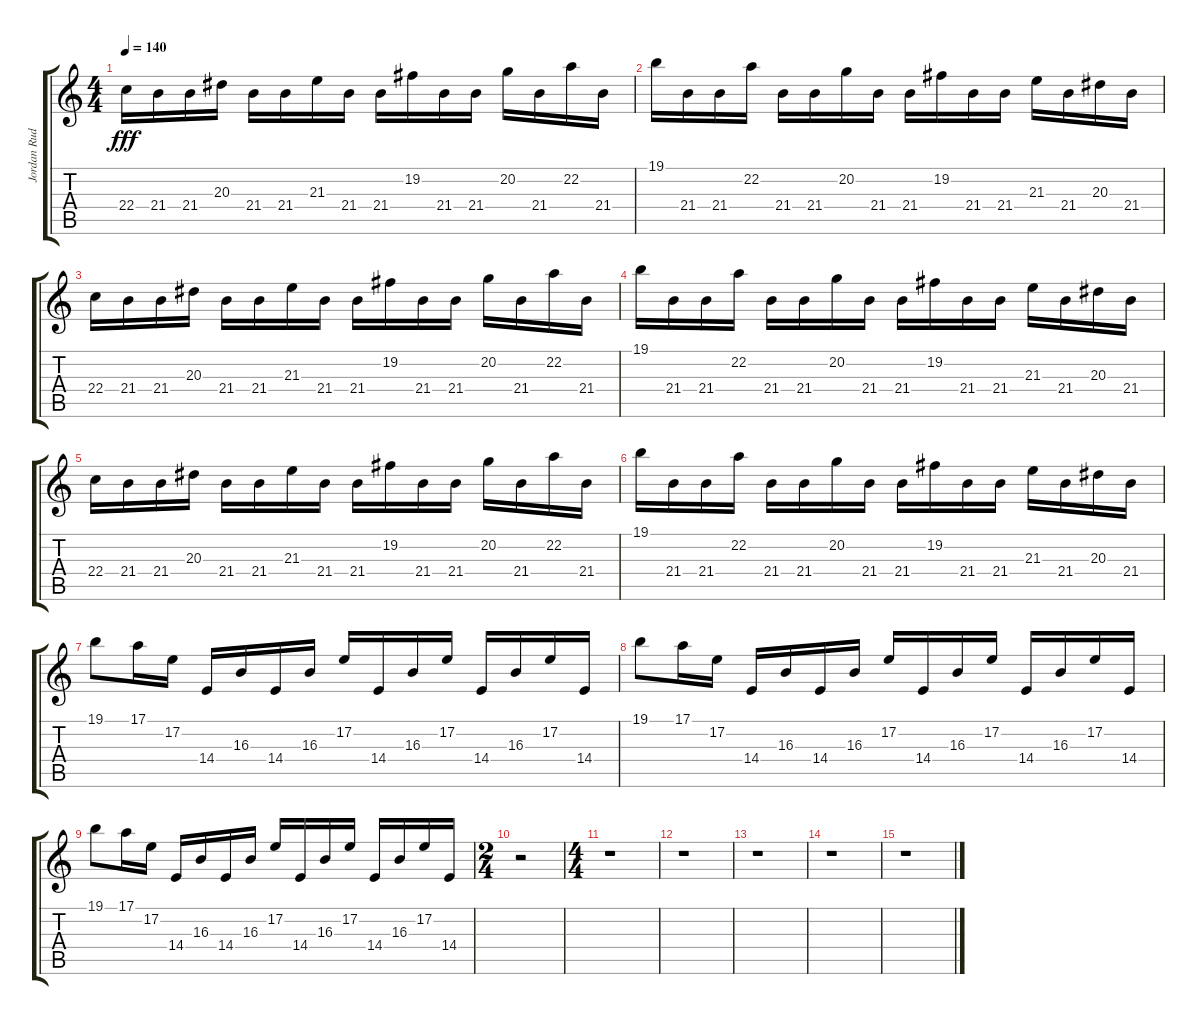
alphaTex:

\track ("Jordan Rudess Lead" "Jordan Rud") {instrument lead5charang}
\staff {score tabs}
\tuning (E4 B3 G3 D3 A2 E2) {hide}
\ts (4 4)
\tempo 140
\clef g2
\ks c
22.4.16{dy fff} 21.4.16 21.4.16 20.3.16 21.4.16 21.4.16 21.3.16 21.4.16 21.4.16 19.2.16 21.4.16 21.4.16 20.2.16 21.4.16 22.2.16 21.4.16 |
19.1.16 21.4.16 21.4.16 22.2.16 21.4.16 21.4.16 20.2.16 21.4.16 21.4.16 19.2.16 21.4.16 21.4.16 21.3.16 21.4.16 20.3.16 21.4.16 |
22.4.16 21.4.16 21.4.16 20.3.16 21.4.16 21.4.16 21.3.16 21.4.16 21.4.16 19.2.16 21.4.16 21.4.16 20.2.16 21.4.16 22.2.16 21.4.16 |
19.1.16 21.4.16 21.4.16 22.2.16 21.4.16 21.4.16 20.2.16 21.4.16 21.4.16 19.2.16 21.4.16 21.4.16 21.3.16 21.4.16 20.3.16 21.4.16 |
22.4.16 21.4.16 21.4.16 20.3.16 21.4.16 21.4.16 21.3.16 21.4.16 21.4.16 19.2.16 21.4.16 21.4.16 20.2.16 21.4.16 22.2.16 21.4.16 |
19.1.16 21.4.16 21.4.16 22.2.16 21.4.16 21.4.16 20.2.16 21.4.16 21.4.16 19.2.16 21.4.16 21.4.16 21.3.16 21.4.16 20.3.16 21.4.16 |
19.1.8 17.1.16 17.2.16 14.4.16 16.3.16 14.4.16 16.3.16 17.2.16 14.4.16 16.3.16 17.2.16 14.4.16 16.3.16 17.2.16 14.4.16 |
19.1.8 17.1.16 17.2.16 14.4.16 16.3.16 14.4.16 16.3.16 17.2.16 14.4.16 16.3.16 17.2.16 14.4.16 16.3.16 17.2.16 14.4.16 |
19.1.8 17.1.16 17.2.16 14.4.16 16.3.16 14.4.16 16.3.16 17.2.16 14.4.16 16.3.16 17.2.16 14.4.16 16.3.16 17.2.16 14.4.16 |
\ts (2 4)
r.2 |
\ts (4 4)
r.1 |
r.1 |
r.1 |
r.1 |
r.1
